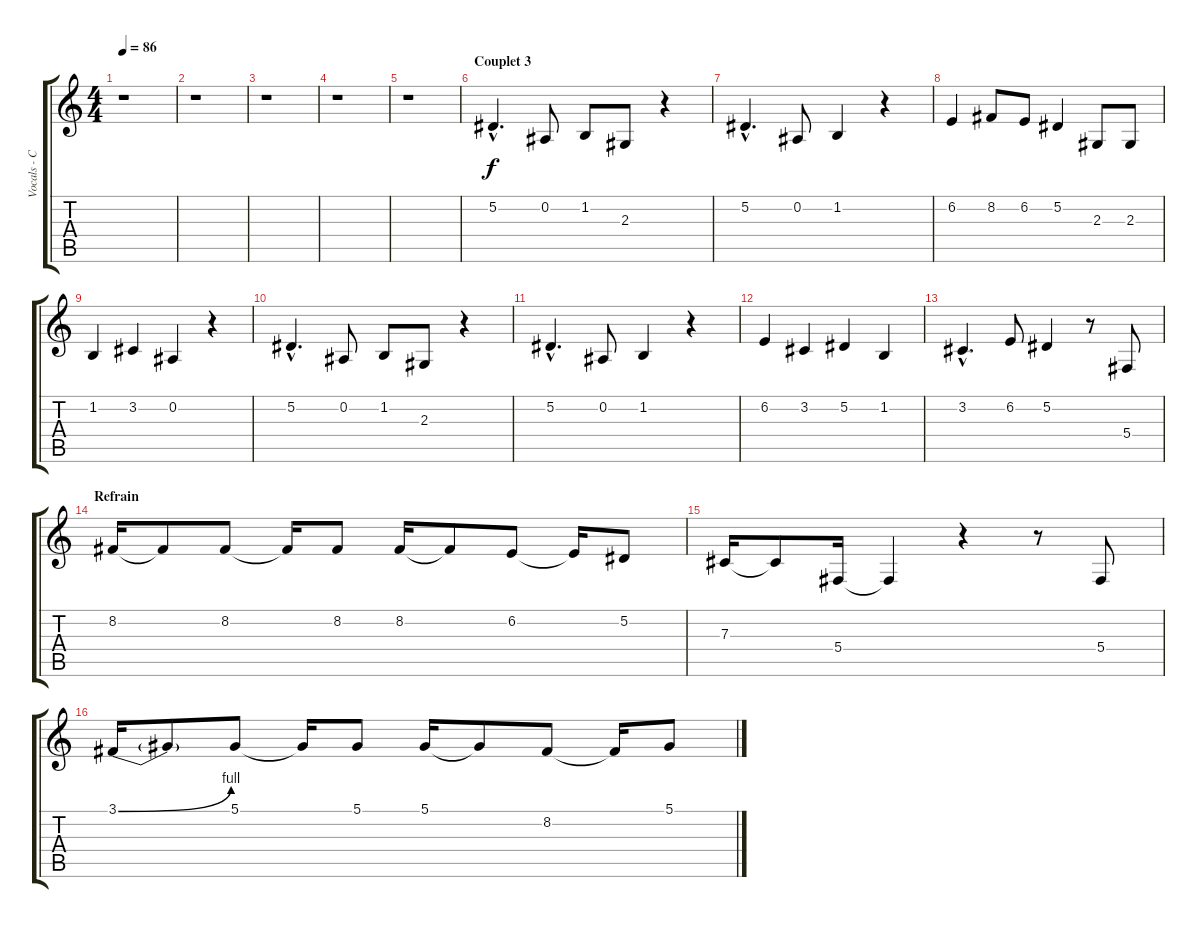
\track ("Vocals - Chris Bay" "Vocals - C") {instrument trumpet}
\staff {score tabs}
\tuning (Eb4 Bb3 Gb3 Db3 Ab2 Eb2) {hide}
\ts (4 4)
\tempo 86
\clef g2
\ks c
r.1{dy f} |
r.1 |
r.1 |
r.1 |
r.1 |
\section ("" "Couplet 3")
5.2{hac}.4{d} 0.2.8 1.2.8 2.3.8 r.4 |
5.2{hac}.4{d} 0.2.8 1.2.4 r.4 |
6.2.4 8.2.8 6.2.8 5.2.4 2.3.8 2.3.8 |
1.2.4 3.2.4 0.2.4 r.4 |
5.2{hac}.4{d} 0.2.8 1.2.8 2.3.8 r.4 |
5.2{hac}.4{d} 0.2.8 1.2.4 r.4 |
6.2.4 3.2.4 5.2.4 1.2.4 |
3.2{hac}.4{d} 6.2.8 5.2.4 r.8 5.4.8 |
\section ("" "Refrain")
8.2.16 8.2{t}.8 8.2.8 8.2{t}.16 8.2.8 8.2.16 8.2{t}.8 6.2.8 6.2{t}.16 5.2.8 |
7.3.16 7.3{t}.8 5.4.16 5.4{t}.4 r.4 r.8 5.4.8 |
3.1{be (bend 0 0 60 4)}.16 3.1{t}.8 5.1.8 5.1{t}.16 5.1.8 5.1.16 5.1{t}.8 8.2.8 8.2{t}.16 5.1.8
